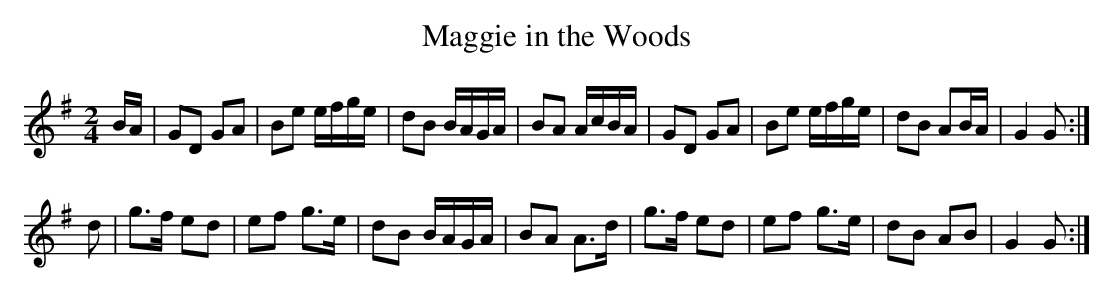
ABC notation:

X:1
T:Maggie in the Woods
M:2/4
E:7
K:G
BA|G2D2 G2A2|B2e2 efge|d2B2 BAGA|B2A2 AcBA| G2D2 G2A2|B2e2 efge|d2B2 A2BA|G4 G2:|*
d2|g3f e2d2|e2f2 g3e| d2B2 BAGA|B2A2 A3d|g3f e2d2|e2f2 g3e|d2B2 A2B2|G4 G2:|**
